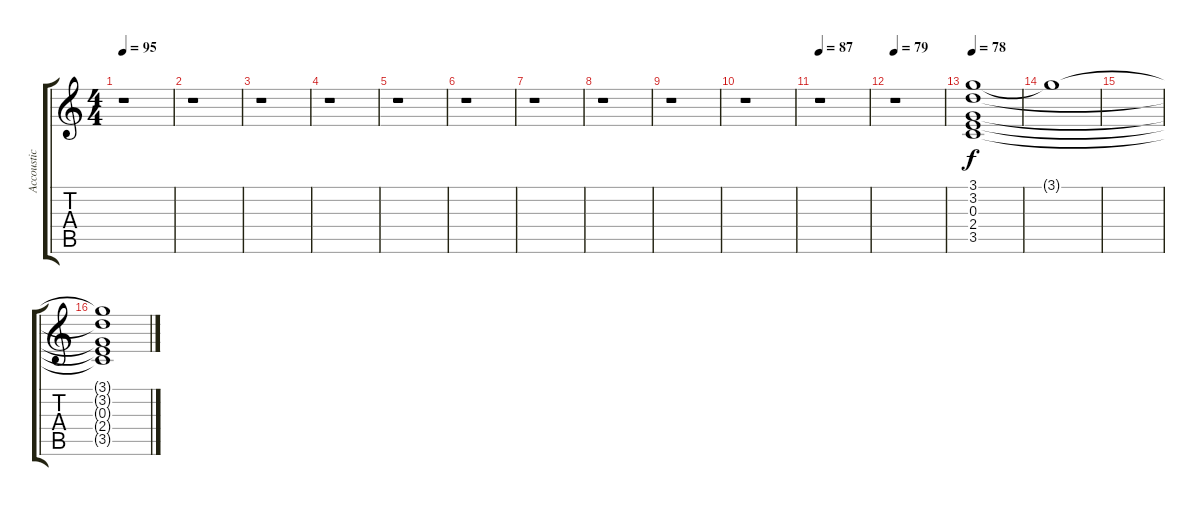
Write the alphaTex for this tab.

\track ("Accoustic" "Accoustic") {instrument acousticguitarsteel}
\staff {score tabs}
\tuning (E4 B3 G3 D3 A2 E2) {hide}
\ts (4 4)
\tempo 95
\clef g2
\ks c
r.1{dy f} |
r.1 |
r.1 |
r.1 |
r.1 |
r.1 |
r.1 |
r.1 |
r.1 |
r.1 |
\tempo 87
r.1 |
\tempo 79
r.1 |
\tempo 78
(3.1 3.2 0.3 2.4 3.5).1 |
3.1{t}.1 |
|
(3.1{t} 3.2{t} 0.3{t} 2.4{t} 3.5{t}).1
